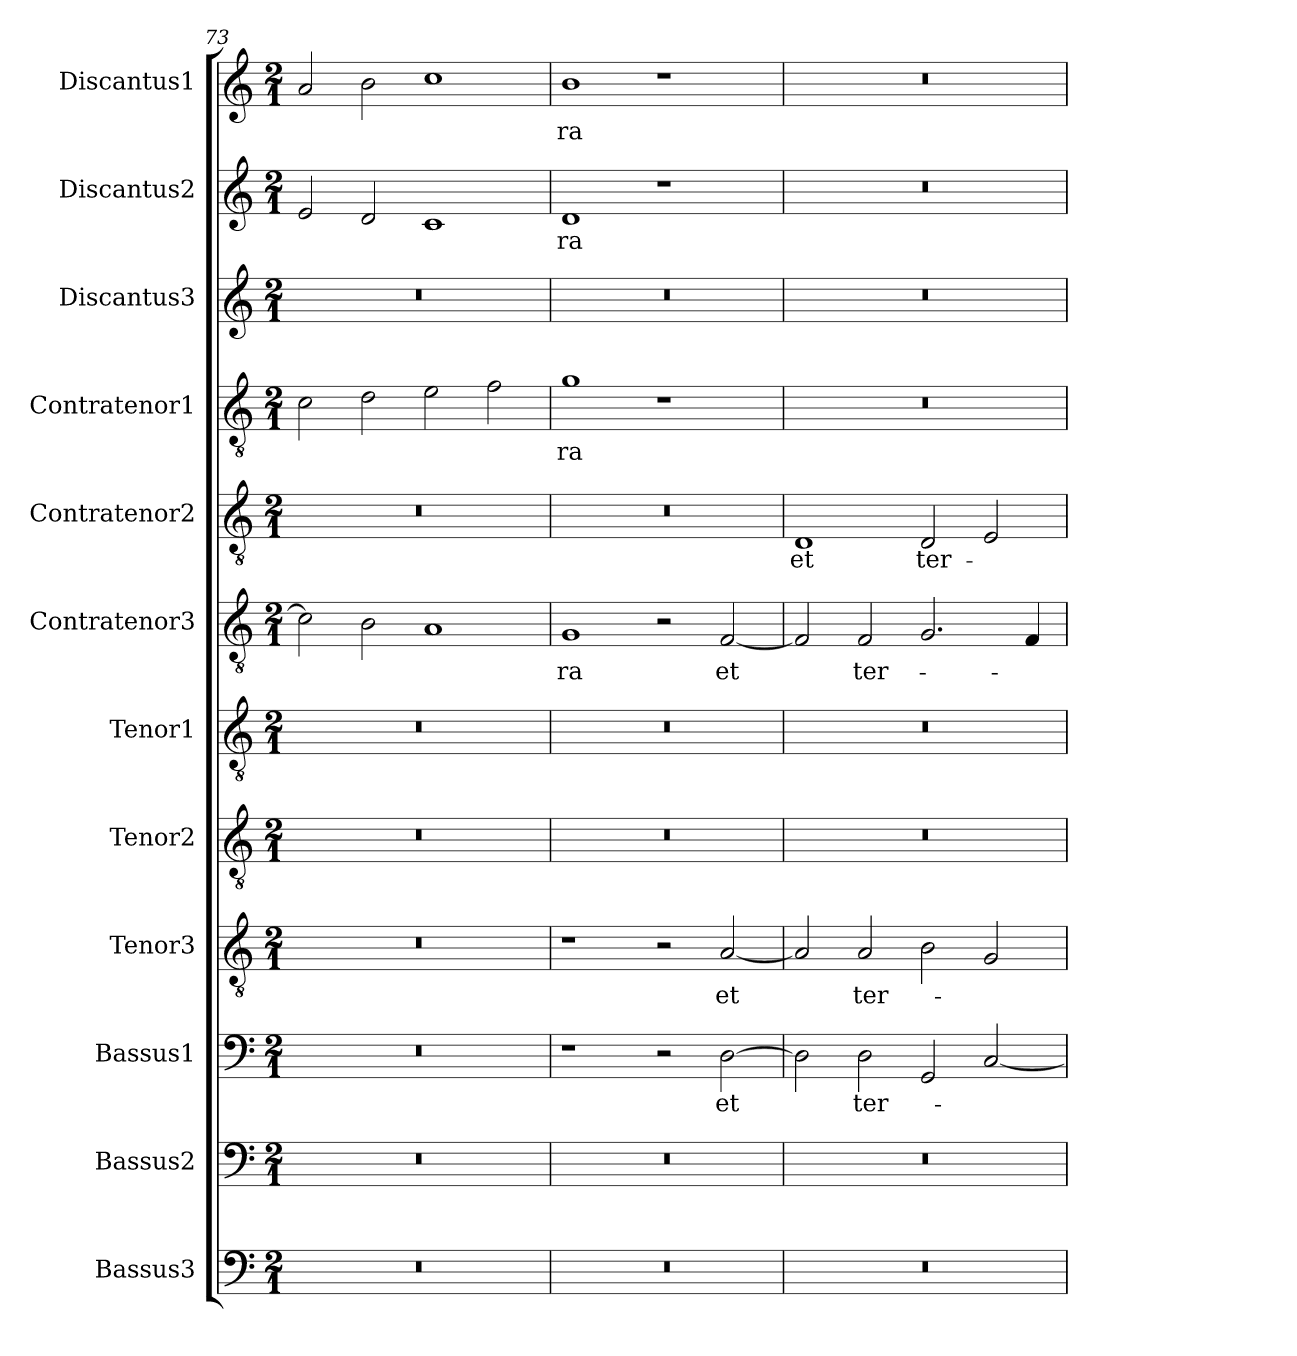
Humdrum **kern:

**kern	**kern	**kern	**text	**kern	**text	**kern	**kern	**kern	**text	**kern	**text	**kern	**text	**kern	**kern	**text	**kern	**text
*part12	*part11	*part10	*part10	*part9	*part9	*part8	*part7	*part6	*part6	*part5	*part5	*part4	*part4	*part3	*part2	*part2	*part1	*part1
*staff12	*staff11	*staff10	*staff10	*staff9	*staff9	*staff8	*staff7	*staff6	*staff6	*staff5	*staff5	*staff4	*staff4	*staff3	*staff2	*staff2	*staff1	*staff1
*I"Bassus3	*I"Bassus2	*I"Bassus1	*	*I"Tenor3	*	*I"Tenor2	*I"Tenor1	*I"Contratenor3	*	*I"Contratenor2	*	*I"Contratenor1	*	*I"Discantus3	*I"Discantus2	*	*I"Discantus1	*
*I'B3	*I'B2	*I'B1	*	*I'T3	*	*I'T2	*I'T1	*I'Ct3	*	*I'Ct2	*	*I'Ct1	*	*I'D3	*I'D2	*	*I'D1	*
*clefF4	*clefF4	*clefF4	*	*clefGv2	*	*clefGv2	*clefGv2	*clefGv2	*	*clefGv2	*	*clefGv2	*	*clefG2	*clefG2	*	*clefG2	*
*k[]	*k[]	*k[]	*	*k[]	*	*k[]	*k[]	*k[]	*	*k[]	*	*k[]	*	*k[]	*k[]	*	*k[]	*
*M2/1	*M2/1	*M2/1	*	*M2/1	*	*M2/1	*M2/1	*M2/1	*	*M2/1	*	*M2/1	*	*M2/1	*M2/1	*	*M2/1	*
=73	=73	=73	=73	=73	=73	=73	=73	=73	=73	=73	=73	=73	=73	=73	=73	=73	=73	=73
0r	0r	0r	.	0r	.	0r	0r	2c\]	.	0r	.	2c\	.	0r	2e/	.	2a/	.
.	.	.	.	.	.	.	.	2B\	.	.	.	2d\	.	.	2d/	.	2b\	.
.	.	.	.	.	.	.	.	1A/	.	.	.	2e\	.	.	1c/	.	1cc\	.
.	.	.	.	.	.	.	.	.	.	.	.	2f\	.	.	.	.	.	.
=74	=74	=74	=74	=74	=74	=74	=74	=74	=74	=74	=74	=74	=74	=74	=74	=74	=74	=74
0r	0r	1r	.	1r	.	0r	0r	1G/	-ra	0r	.	1g\	-ra	0r	1d/	-ra	1b\	-ra
.	.	2r	.	2r	.	.	.	2r	.	.	.	1r	.	.	1r	.	1r	.
.	.	[2D\	et	[2A/	et	.	.	[2F/	et	.	.	.	.	.	.	.	.	.
=75	=75	=75	=75	=75	=75	=75	=75	=75	=75	=75	=75	=75	=75	=75	=75	=75	=75	=75
0r	0r	2D\]	.	2A/]	.	0r	0r	2F/]	.	1D/	et	0r	.	0r	0r	.	0r	.
.	.	2D\	ter-	2A/	ter-	.	.	2F/	ter-	.	.	.	.	.	.	.	.	.
.	.	2GG/	.	2B\	.	.	.	2.G/	.	2D/	ter-	.	.	.	.	.	.	.
.	.	[2C/	.	2G/	.	.	.	.	.	2E/	.	.	.	.	.	.	.	.
.	.	.	.	.	.	.	.	4F/	.	.	.	.	.	.	.	.	.	.
=	=	=	=	=	=	=	=	=	=	=	=	=	=	=	=	=	=	=
*-	*-	*-	*-	*-	*-	*-	*-	*-	*-	*-	*-	*-	*-	*-	*-	*-	*-	*-
